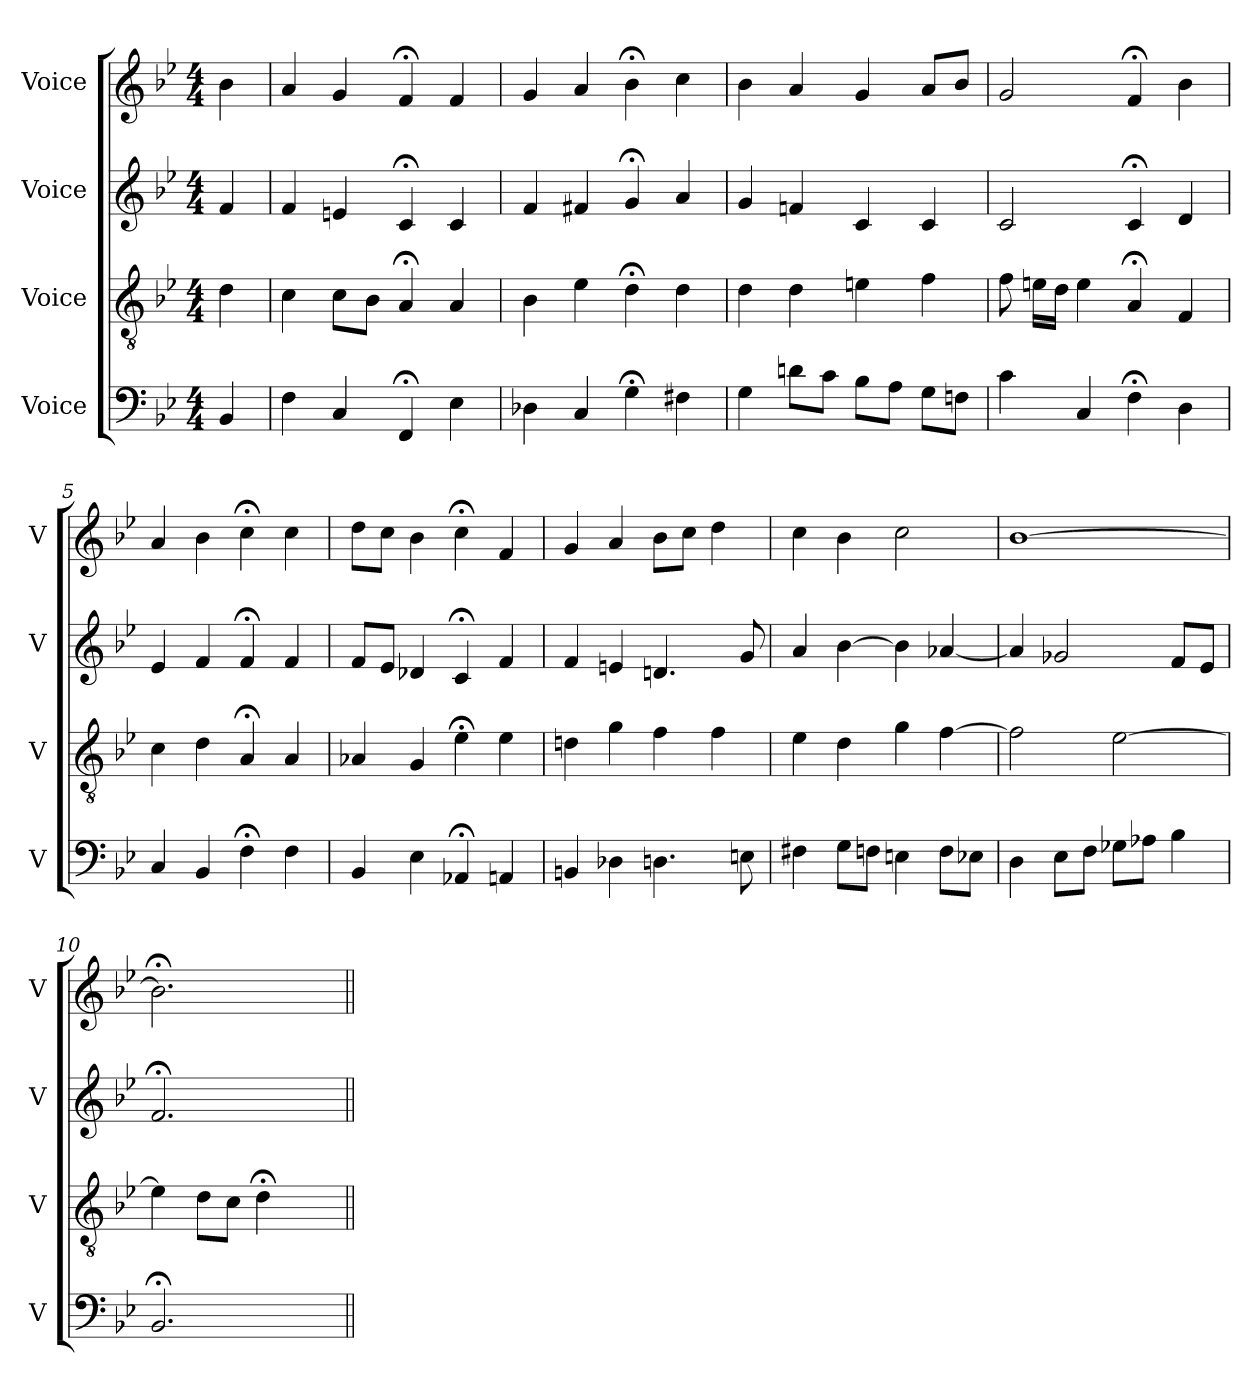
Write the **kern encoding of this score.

**kern	**kern	**kern	**kern
*part4	*part3	*part2	*part1
*staff4	*staff3	*staff2	*staff1
*I"Voice	*I"Voice	*I"Voice	*I"Voice
*I'V	*I'V	*I'V	*I'V
*clefF4	*clefGv2	*clefG2	*clefG2
*k[b-e-]	*k[b-e-]	*k[b-e-]	*k[b-e-]
*M4/4	*M4/4	*M4/4	*M4/4
*MM100	*MM100	*MM100	*MM100
=	=	=	=
4BB-/	4d\	4f/	4b-\
=1	=1	=1	=1
4F\	4c\	4f/	4a/
4C/	8c\L	4en/	4g/
.	8B-\J	.	.
4FF;/	4A;/	4c;/	4f;/
4E-\	4A/	4c/	4f/
=2	=2	=2	=2
4D-X\	4B-\	4f/	4g/
4C/	4e-\	4f#X/	4a/
4G;\	4d;\	4g;/	4b-;\
4F#X\	4d\	4a/	4cc\
=3	=3	=3	=3
4G\	4d\	4g/	4b-\
8dn\L	4d\	4fn/	4a/
8c\J	.	.	.
8B-\L	4en\	4c/	4g/
8A\J	.	.	.
8G\L	4f\	4c/	8a/L
8Fn\J	.	.	8b-/J
=4	=4	=4	=4
4c\	8f\	2c/	2g/
.	16en\LL	.	.
.	16d\JJ	.	.
4C/	4e\	.	.
4F;\	4A;/	4c;/	4f;/
4D\	4F/	4d/	4b-\
!!LO:LB:g=z
=5	=5	=5	=5
4C/	4c\	4e-/	4a/
4BB-/	4d\	4f/	4b-\
4F;\	4A;/	4f;/	4cc;\
4F\	4A/	4f/	4cc\
=6	=6	=6	=6
4BB-/	4A-X/	8f/L	8dd\L
.	.	8e-/J	8cc\J
4E-\	4G/	4d-X/	4b-\
4AA-X;/	4e-;\	4c;/	4cc;\
4AAn/	4e-\	4f/	4f/
=7	=7	=7	=7
4BBn/	4dn\	4f/	4g/
4D-X\	4g\	4en/	4a/
4.Dn\	4f\	4.dn/	8b-\L
.	.	.	8cc\J
.	4f\	.	4dd\
8En\	.	8g/	.
=8	=8	=8	=8
4F#X\	4e-\	4a/	4cc\
8G\L	4d\	[4b-\	4b-\
8Fn\J	.	.	.
4En\	4g\	4b-\]	2cc\
8F\L	[4f\	[4a-X/	.
8E-X\J	.	.	.
=9	=9	=9	=9
4D\	2f\]	4a-/]	[1b-
8E-\L	.	2g-X/	.
8F\J	.	.	.
8G-X\L	[2e-\	.	.
8A-X\J	.	.	.
4B-\	.	8f/L	.
.	.	8e-/J	.
!!LO:LB:g=z
=10	=10	=10	=10
2.BB-;/	4e-\]	2.f;/	2.b-;\]
.	8d\L	.	.
.	8c\J	.	.
.	4d;\	.	.
4ryy	4ryy	4ryy	4ryy
=||	=||	=||	=||
*-	*-	*-	*-
